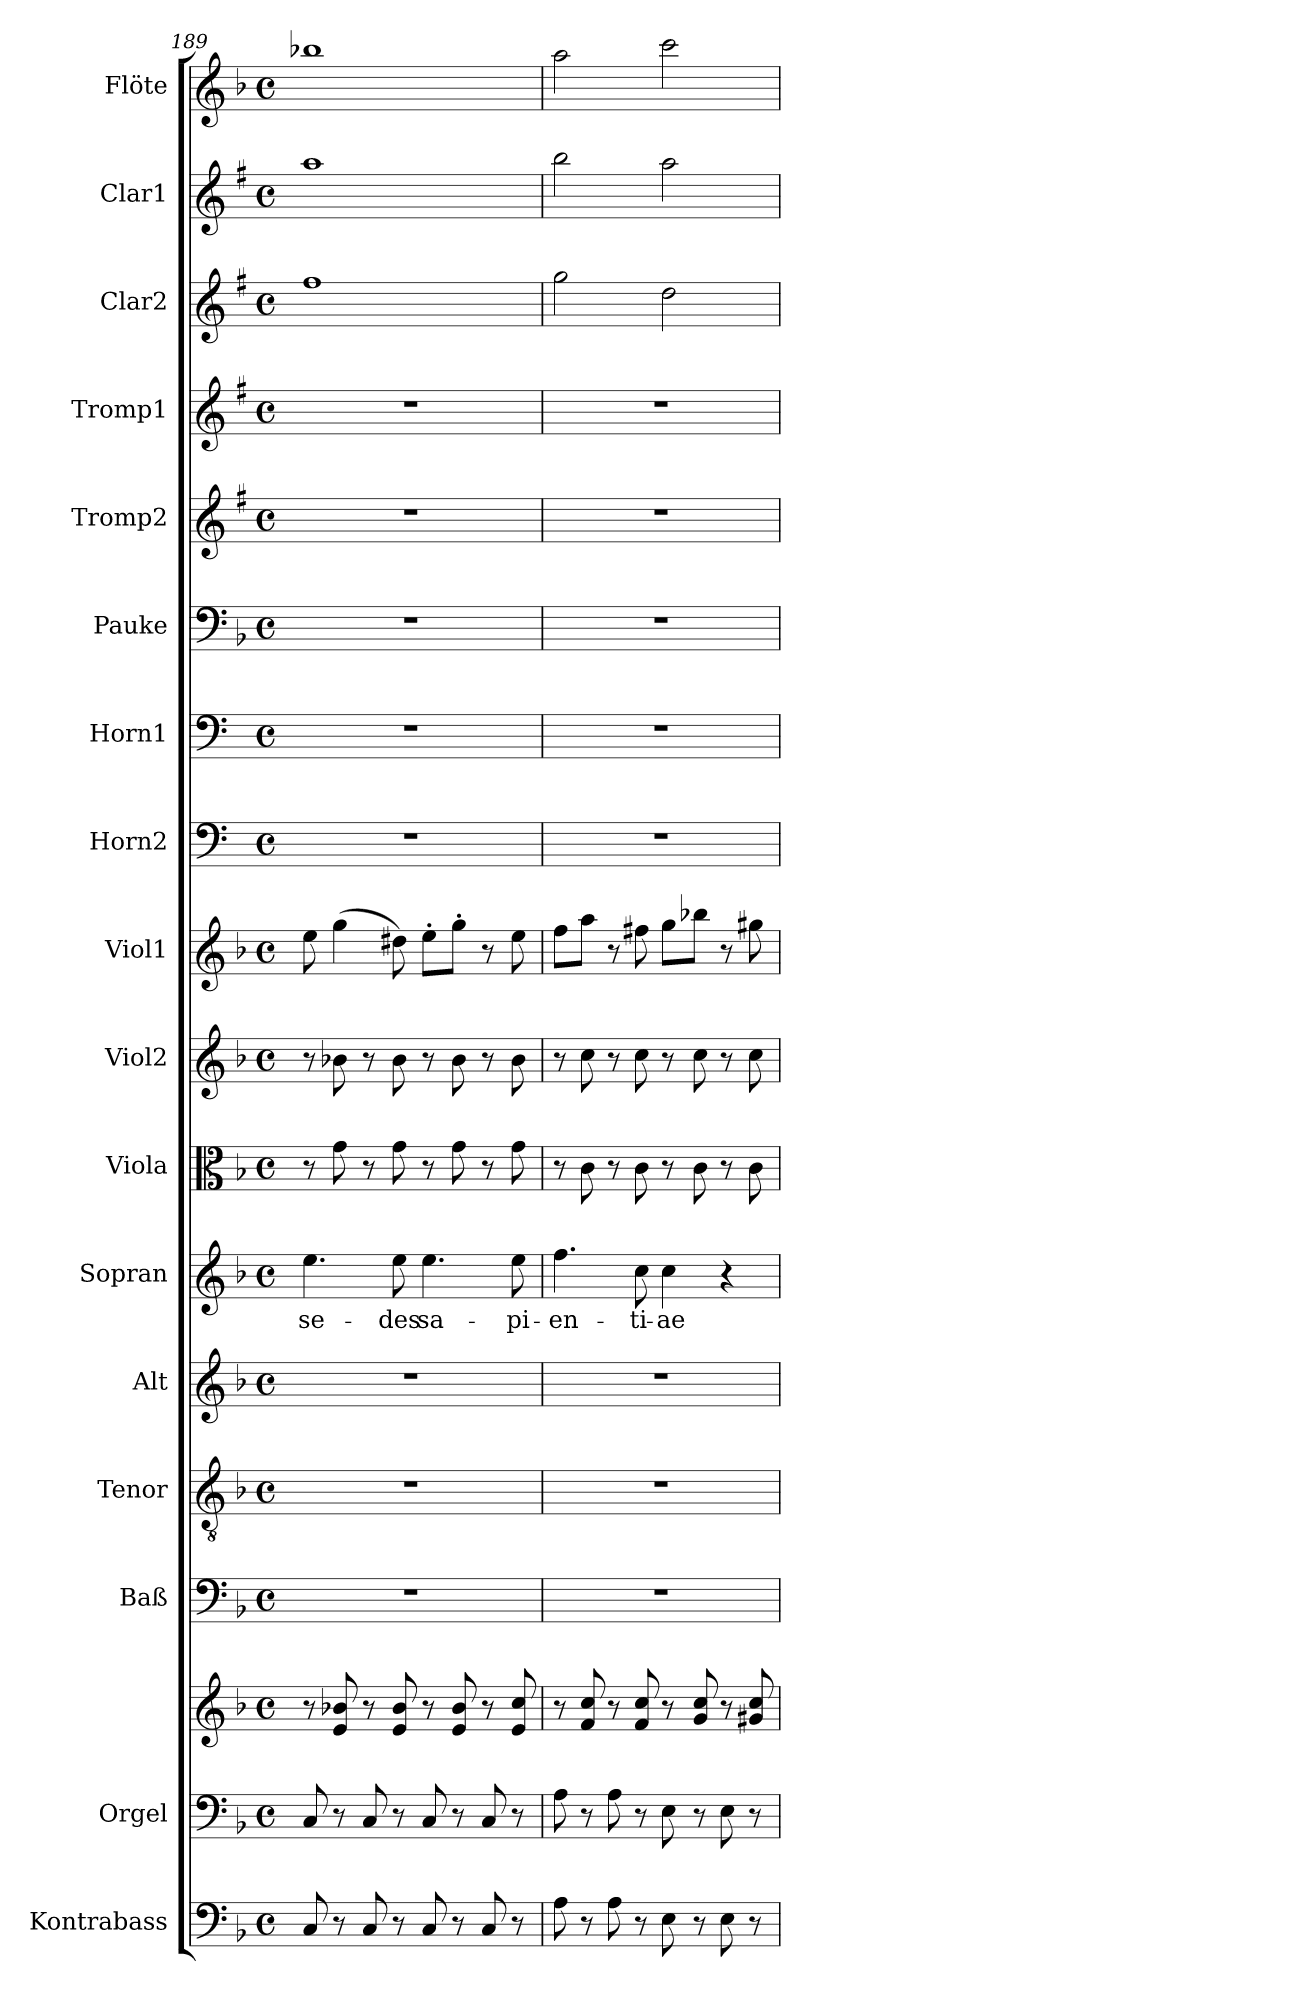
**kern	**kern	**kern	**kern	**kern	**kern	**kern	**text	**kern	**kern	**kern	**kern	**kern	**kern	**kern	**kern	**kern	**kern	**kern
*part17	*part16	*part16	*part15	*part14	*part13	*part12	*part12	*part11	*part10	*part9	*part8	*part7	*part6	*part5	*part4	*part3	*part2	*part1
*staff18	*staff17	*staff16	*staff15	*staff14	*staff13	*staff12	*staff12	*staff11	*staff10	*staff9	*staff8	*staff7	*staff6	*staff5	*staff4	*staff3	*staff2	*staff1
*I"Kontrabass	*I"Orgel	*	*I"Baß	*I"Tenor	*I"Alt	*I"Sopran	*	*I"Viola	*I"Viol2	*I"Viol1	*I"Horn2	*I"Horn1	*I"Pauke	*I"Tromp2	*I"Tromp1	*I"Clar2	*I"Clar1	*I"Flöte
*I'Kb	*	*	*I'B	*I'T	*I'A	*I'S	*	*I'Vla	*I'Vl2	*I'Vl1	*I'Hr2	*I'Hr1	*I'Pk	*I'Tr2	*I'Tr1	*I'Cl2	*I'Cl1	*I'Fl
*clefF4	*clefF4	*clefG2	*clefF4	*clefGv2	*clefG2	*clefG2	*	*clefC3	*clefG2	*clefG2	*clefF4	*clefF4	*clefF4	*clefG2	*clefG2	*clefG2	*clefG2	*clefG2
*ITrd7c12	*	*	*	*	*	*	*	*	*	*	*ITrd4c7	*ITrd4c7	*	*ITrd1c2	*ITrd1c2	*ITrd1c2	*ITrd1c2	*
*k[b-]	*k[b-]	*k[b-]	*k[b-]	*k[b-]	*k[b-]	*k[b-]	*	*k[b-]	*k[b-]	*k[b-]	*k[b-]	*k[b-]	*k[b-]	*k[b-]	*k[b-]	*k[b-]	*k[b-]	*k[b-]
*F:	*F:	*F:	*F:	*F:	*F:	*F:	*	*F:	*F:	*F:	*F:	*F:	*F:	*F:	*F:	*F:	*F:	*F:
*M4/4	*M4/4	*M4/4	*M4/4	*M4/4	*M4/4	*M4/4	*	*M4/4	*M4/4	*M4/4	*M4/4	*M4/4	*M4/4	*M4/4	*M4/4	*M4/4	*M4/4	*M4/4
*met(c)	*met(c)	*met(c)	*met(c)	*met(c)	*met(c)	*met(c)	*	*met(c)	*met(c)	*met(c)	*met(c)	*met(c)	*met(c)	*met(c)	*met(c)	*met(c)	*met(c)	*met(c)
=189	=189	=189	=189	=189	=189	=189	=189	=189	=189	=189	=189	=189	=189	=189	=189	=189	=189	=189
!	!	!	!	!	!	!	!LO:LY:b	!	!	!	!	!	!	!	!	!	!	!
8CC/	8C/	8r	1r	1r	1r	4.ee\	se-	8r	8r	8ee\	1r	1r	1r	1r	1r	1ee	1gg	1bb-X
8r	8r	8e/ 8b-X/	.	.	.	.	.	8g\	8b-X\	(>4gg\	.	.	.	.	.	.	.	.
8CC/	8C/	8r	.	.	.	.	.	8r	8r	.	.	.	.	.	.	.	.	.
!	!	!	!	!	!	!	!LO:LY:b	!	!	!	!	!	!	!	!	!	!	!
8r	8r	8e/ 8b-/	.	.	.	8ee\	-des	8g\	8b-\	8dd#X\)	.	.	.	.	.	.	.	.
!	!	!	!	!	!	!	!LO:LY:b	!	!	!	!	!	!	!	!	!	!	!
8CC/	8C/	8r	.	.	.	4.ee\	sa-	8r	8r	8ee'>\L	.	.	.	.	.	.	.	.
8r	8r	8e/ 8b-/	.	.	.	.	.	8g\	8b-\	8gg'>\J	.	.	.	.	.	.	.	.
8CC/	8C/	8r	.	.	.	.	.	8r	8r	8r	.	.	.	.	.	.	.	.
!	!	!	!	!	!	!	!LO:LY:b	!	!	!	!	!	!	!	!	!	!	!
8r	8r	8e/ 8cc/	.	.	.	8ee\	-pi-	8g\	8b-\	8ee\	.	.	.	.	.	.	.	.
=190	=190	=190	=190	=190	=190	=190	=190	=190	=190	=190	=190	=190	=190	=190	=190	=190	=190	=190
!	!	!	!	!	!	!	!LO:LY:b	!	!	!	!	!	!	!	!	!	!	!
8AA\	8A\	8r	1r	1r	1r	4.ff\	-en-	8r	8r	8ff\L	1r	1r	1r	1r	1r	2ff\	2aa\	2aa\
8r	8r	8f/ 8cc/	.	.	.	.	.	8c\	8cc\	8aa\J	.	.	.	.	.	.	.	.
8AA\	8A\	8r	.	.	.	.	.	8r	8r	8r	.	.	.	.	.	.	.	.
!	!	!	!	!	!	!	!LO:LY:b	!	!	!	!	!	!	!	!	!	!	!
8r	8r	8f/ 8cc/	.	.	.	8cc\	-ti-	8c\	8cc\	8ff#X\	.	.	.	.	.	.	.	.
!	!	!	!	!	!	!	!LO:LY:b	!	!	!	!	!	!	!	!	!	!	!
8EE\	8E\	8r	.	.	.	4cc\	-ae	8r	8r	8gg\L	.	.	.	.	.	2cc\	2gg\	2ccc\
8r	8r	8g/ 8cc/	.	.	.	.	.	8c\	8cc\	8bb-X\J	.	.	.	.	.	.	.	.
8EE\	8E\	8r	.	.	.	4r	.	8r	8r	8r	.	.	.	.	.	.	.	.
8r	8r	8g#X/ 8cc/	.	.	.	.	.	8c\	8cc\	8gg#X\	.	.	.	.	.	.	.	.
=	=	=	=	=	=	=	=	=	=	=	=	=	=	=	=	=	=	=
*-	*-	*-	*-	*-	*-	*-	*-	*-	*-	*-	*-	*-	*-	*-	*-	*-	*-	*-
